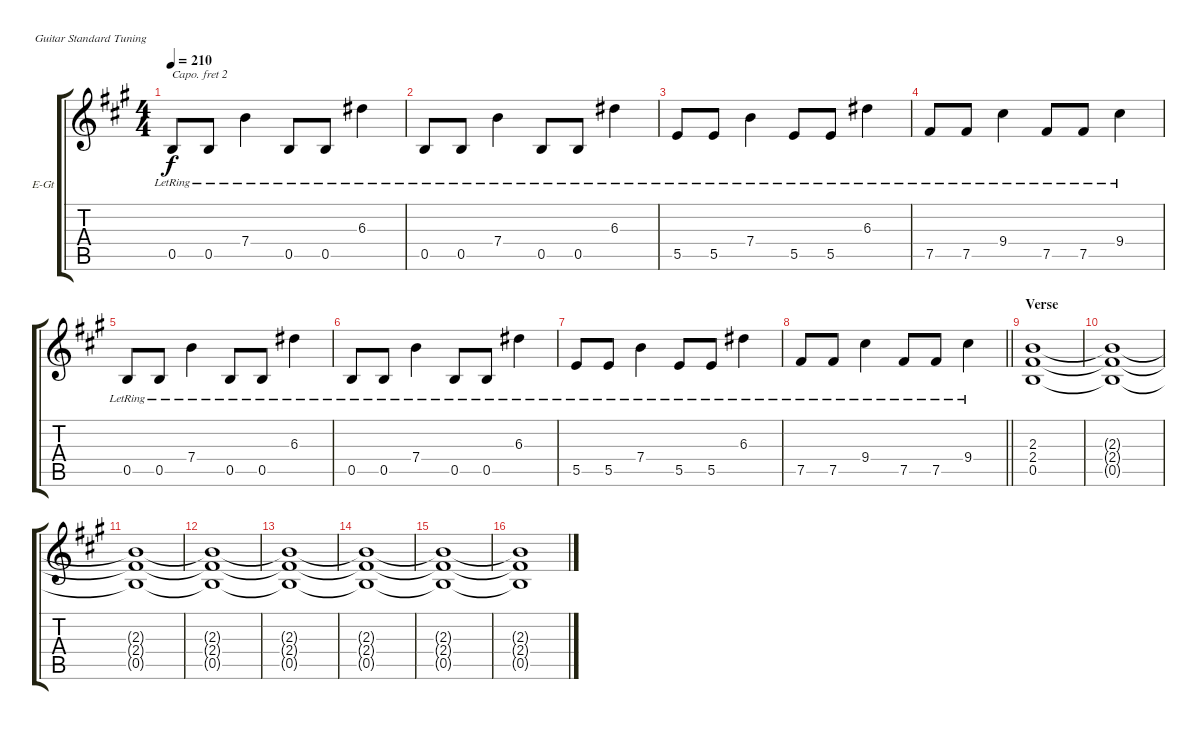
\defaultSystemsLayout 4
\bracketExtendMode groupsimilarinstruments
\firstSystemTrackNameOrientation horizontal
\otherSystemsTrackNameOrientation horizontal
\track ("Guitar 2" "E-Gt") {instrument distortionguitar}
\staff {score tabs}
\capo 2
\tuning (E4 B3 G3 D3 A2 E2)
\ts (4 4)
\tempo 210
\clef g2
\ks a
0.5{lr}.8{dy f} 0.5{lr}.8 7.4{lr}.4 0.5{lr}.8 0.5{lr}.8 6.3{lr}.4 |
0.5{lr}.8 0.5{lr}.8 7.4{lr}.4 0.5{lr}.8 0.5{lr}.8 6.3{lr}.4 |
5.5{lr}.8 5.5{lr}.8 7.4{lr}.4 5.5{lr}.8 5.5{lr}.8 6.3{lr}.4 |
7.5{lr}.8 7.5{lr}.8 9.4{lr}.4 7.5{lr}.8 7.5{lr}.8 9.4{lr}.4 |
0.5{lr}.8 0.5{lr}.8 7.4{lr}.4 0.5{lr}.8 0.5{lr}.8 6.3{lr}.4 |
0.5{lr}.8 0.5{lr}.8 7.4{lr}.4 0.5{lr}.8 0.5{lr}.8 6.3{lr}.4 |
5.5{lr}.8 5.5{lr}.8 7.4{lr}.4 5.5{lr}.8 5.5{lr}.8 6.3{lr}.4 |
\barLineRight lightlight
7.5{lr}.8 7.5{lr}.8 9.4{lr}.4 7.5{lr}.8 7.5{lr}.8 9.4{lr}.4 |
\section ("" "Verse")
(0.5 2.4 2.3).1 |
(0.5{t} 2.4{t} 2.3{t}).1 |
(0.5{t} 2.4{t} 2.3{t}).1 |
(0.5{t} 2.4{t} 2.3{t}).1 |
(0.5{t} 2.4{t} 2.3{t}).1 |
(0.5{t} 2.4{t} 2.3{t}).1 |
(0.5{t} 2.4{t} 2.3{t}).1 |
(0.5{t} 2.4{t} 2.3{t}).1
